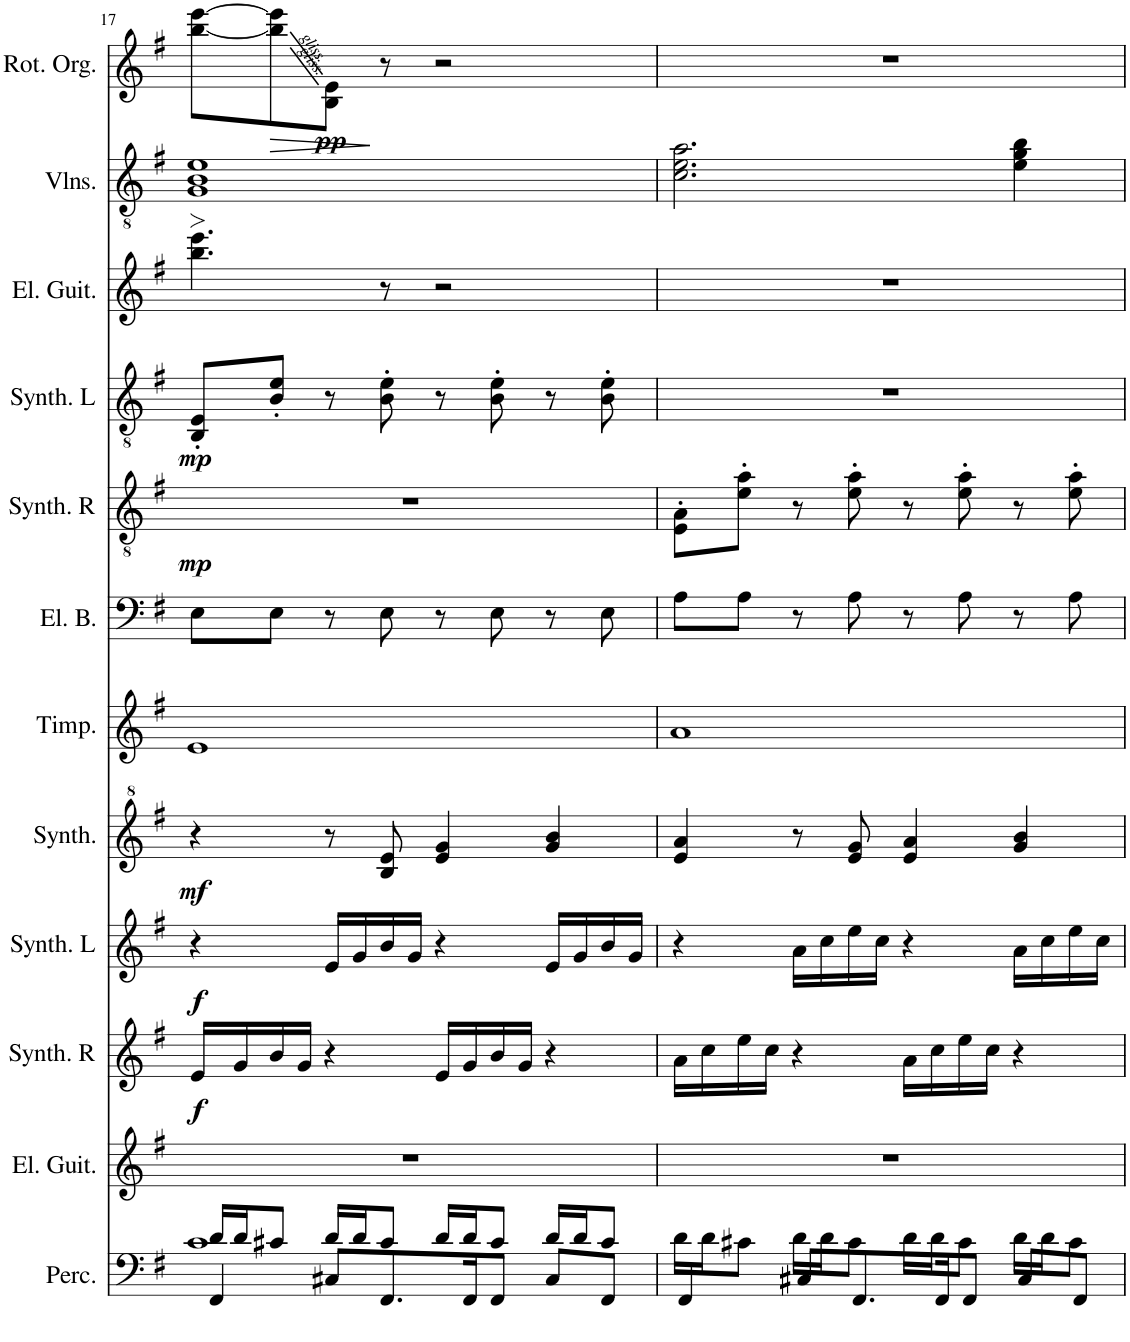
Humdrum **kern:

**kern	**kern	**kern	**dynam	**kern	**dynam	**kern	**dynam	**kern	**kern	**kern	**dynam	**kern	**dynam	**kern	**kern	**kern	**dynam
*part12	*part11	*part10	*part10	*part9	*part9	*part8	*part8	*part7	*part6	*part5	*part5	*part4	*part4	*part3	*part2	*part1	*part1
*staff12	*staff11	*staff10	*staff10	*staff9	*staff9	*staff8	*staff8	*staff7	*staff6	*staff5	*staff5	*staff4	*staff4	*staff3	*staff2	*staff1	*staff1
*I"パーカッション	*I"エレキギター	*I"矩形波 R	*	*I"矩形波 L	*	*I"正弦波	*	*I"ティンパニ	*I"エレキベース	*I"矩形波 R	*	*I"矩形波 L	*	*I"エレキギター	*I"ヴァイオリン	*I"ロータリーオルガン	*
!!LO:PB:g=z
*clefF4	*clefG2	*clefG2	*	*clefG2	*	*clefG^2	*	*clefG2	*clefF4	*clefGv2	*	*clefGv2	*	*clefG2	*clefGv2	*clefG2	*
*k[f#]	*k[f#]	*k[f#]	*	*k[f#]	*	*k[f#]	*	*k[f#]	*k[f#]	*k[f#]	*	*k[f#]	*	*k[f#]	*k[f#]	*k[f#]	*
*M4/4	*M4/4	*M4/4	*	*M4/4	*	*M4/4	*	*M4/4	*M4/4	*M4/4	*	*M4/4	*	*M4/4	*M4/4	*M4/4	*
=17	=17	=17	=17	=17	=17	=17	=17	=17	=17	=17	=17	=17	=17	=17	=17	=17	=17
*^	*	*	*	*	*	*	*	*	*	*	*	*	*	*	*	*	*
*	*^	*	*	*	*	*	*	*	*	*	*	*	*	*	*	*	*	*
!	!	!	!	!	!LO:DY:b	!	!LO:DY:b	!	!LO:DY:b	!	!	!	!LO:DY:b	!	!LO:DY:b	!	!	!	!
4FF#/	1c	16d/LL	1r	16e/LL	f	4r	f	4r	mf	1e	8E\L	1r	mp	8BB/' 8E/'L	mp	4.bb\> 4.eee\>	1G 1B 1e	[8bb\ [8eee\L	.
.	.	16d/J	.	16g/	.	.	.	.	.	.	.	.	.	.	.	.	.	.	.
!	!	!	!	!	!	!	!	!	!	!	!	!	!	!	!	!	!	!	!LO:HP:b
.	.	8c#X/J	.	16b/	.	.	.	.	.	.	8E\J	.	.	8B/' 8e/'J	.	.	.	8bb\] 8eee\]	>
.	.	.	.	16g/JJ	.	.	.	.	.	.	.	.	.	.	.	.	.	.	.
!	!	!	!	!	!	!	!	!	!	!	!	!	!	!	!	!	!	!	!LO:DY:b
8C#X/L	.	16d/LL	.	4r	.	16e/LL	.	8r	.	.	8r	.	.	8r	.	.	.	8B\ 8e\J	pp
.	.	16d/J	.	.	.	16g/	.	.	.	.	.	.	.	.	.	.	.	.	.
8.FF#/	.	8c#/J	.	.	.	16b/	.	8b/ 8ee/	.	.	8E\	.	.	8B\' 8e\'	.	8r	.	8r	]
.	.	.	.	.	.	16g/JJ	.	.	.	.	.	.	.	.	.	.	.	.	.
.	.	16d/LL	.	16e/LL	.	4r	.	4ee/ 4gg/	.	.	8r	.	.	8r	.	2r	.	2r	.
16FF#/K	.	16d/J	.	16g/	.	.	.	.	.	.	.	.	.	.	.	.	.	.	.
8FF#/J	.	8c#/J	.	16b/	.	.	.	.	.	.	8E\	.	.	8B\' 8e\'	.	.	.	.	.
.	.	.	.	16g/JJ	.	.	.	.	.	.	.	.	.	.	.	.	.	.	.
8C#/L	.	16d/LL	.	4r	.	16e/LL	.	4gg/ 4bb/	.	.	8r	.	.	8r	.	.	.	.	.
.	.	16d/J	.	.	.	16g/	.	.	.	.	.	.	.	.	.	.	.	.	.
8FF#/J	.	8c#/J	.	.	.	16b/	.	.	.	.	8E\	.	.	8B\' 8e\'	.	.	.	.	.
.	.	.	.	.	.	16g/JJ	.	.	.	.	.	.	.	.	.	.	.	.	.
*	*v	*v	*	*	*	*	*	*	*	*	*	*	*	*	*	*	*	*	*
=18	=18	=18	=18	=18	=18	=18	=18	=18	=18	=18	=18	=18	=18	=18	=18	=18	=18	=18
4FF#/	16d\LL	1r	16a\LL	.	4r	.	4ee/ 4aa/	.	1a	8A\L	8E\' 8A\'L	.	1r	.	1r	2.c\ 2.e\ 2.a\	1r	.
.	16d\J	.	16cc\	.	.	.	.	.	.	.	.	.	.	.	.	.	.	.
.	8c#X\J	.	16ee\	.	.	.	.	.	.	8A\J	8e\' 8a\'J	.	.	.	.	.	.	.
.	.	.	16cc\JJ	.	.	.	.	.	.	.	.	.	.	.	.	.	.	.
8C#X/L	16d\LL	.	4r	.	16a\LL	.	8r	.	.	8r	8r	.	.	.	.	.	.	.
.	16d\J	.	.	.	16cc\	.	.	.	.	.	.	.	.	.	.	.	.	.
8.FF#/	8c#\J	.	.	.	16ee\	.	8ee/ 8gg/	.	.	8A\	8e\' 8a\'	.	.	.	.	.	.	.
.	.	.	.	.	16cc\JJ	.	.	.	.	.	.	.	.	.	.	.	.	.
.	16d\LL	.	16a\LL	.	4r	.	4ee/ 4aa/	.	.	8r	8r	.	.	.	.	.	.	.
16FF#/K	16d\J	.	16cc\	.	.	.	.	.	.	.	.	.	.	.	.	.	.	.
8FF#/J	8c#\J	.	16ee\	.	.	.	.	.	.	8A\	8e\' 8a\'	.	.	.	.	.	.	.
.	.	.	16cc\JJ	.	.	.	.	.	.	.	.	.	.	.	.	.	.	.
8C#/L	16d\LL	.	4r	.	16a\LL	.	4gg/ 4bb/	.	.	8r	8r	.	.	.	.	4e\ 4g\ 4b\	.	.
.	16d\J	.	.	.	16cc\	.	.	.	.	.	.	.	.	.	.	.	.	.
8FF#/J	8c#\J	.	.	.	16ee\	.	.	.	.	8A\	8e\' 8a\'	.	.	.	.	.	.	.
.	.	.	.	.	16cc\JJ	.	.	.	.	.	.	.	.	.	.	.	.	.
*v	*v	*	*	*	*	*	*	*	*	*	*	*	*	*	*	*	*	*
=	=	=	=	=	=	=	=	=	=	=	=	=	=	=	=	=	=
*-	*-	*-	*-	*-	*-	*-	*-	*-	*-	*-	*-	*-	*-	*-	*-	*-	*-
